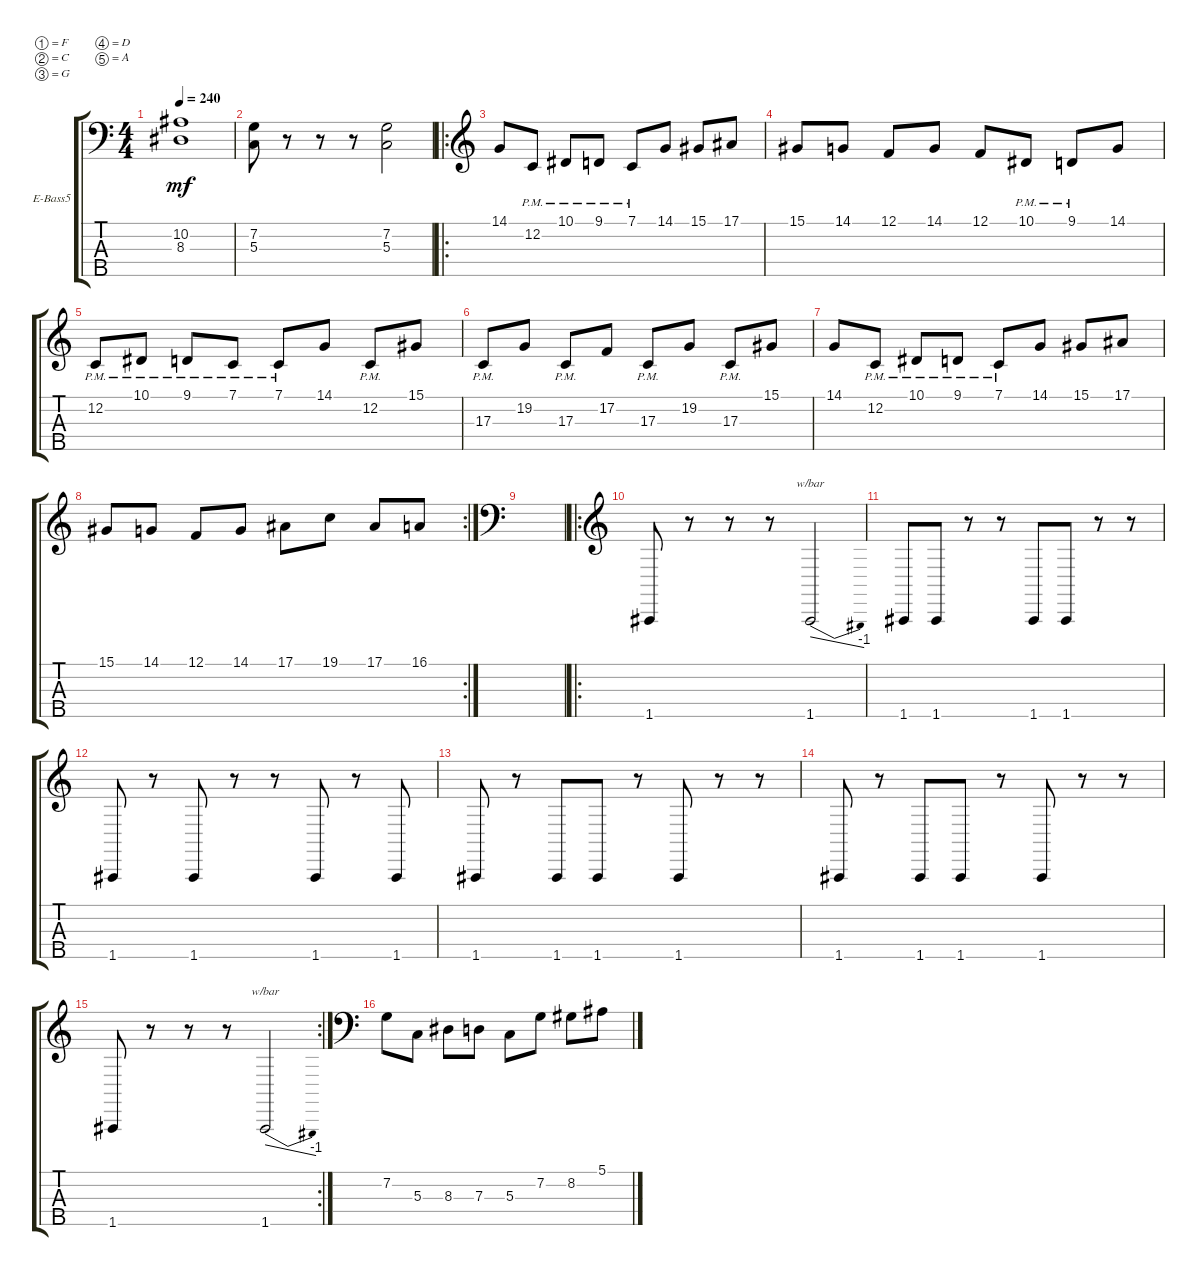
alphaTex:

\defaultSystemsLayout 4
\bracketExtendMode groupsimilarinstruments
\firstSystemTrackNameOrientation horizontal
\otherSystemsTrackNameOrientation horizontal
\track ("Electric Bass" "E-Bass5") {instrument electricbassfinger}
\staff {score tabs}
\tuning (F2 C2 G1 D1 A0)
\ts (4 4)
\tempo 240
\clef f4
\ks c
(8.3 10.2).1{dy mf} |
(5.3 7.2).8 r.8 r.8 r.8 (5.3 7.2).2 |
\ro
\clef g2
14.1.8 12.2{pm}.8 10.1{pm}.8 9.1{pm}.8 7.1{pm}.8 14.1.8 15.1.8 17.1.8 |
15.1.8 14.1.8 12.1.8 14.1.8 12.1.8 10.1{pm}.8 9.1{pm}.8 14.1.8 |
12.2{pm}.8 10.1{pm}.8 9.1{pm}.8 7.1{pm}.8 7.1{pm}.8 14.1.8 12.2{pm}.8 15.1.8 |
17.3{pm}.8 19.2.8 17.3{pm}.8 17.2.8 17.3{pm}.8 19.2.8 17.3{pm}.8 15.1.8 |
14.1.8 12.2{pm}.8 10.1{pm}.8 9.1{pm}.8 7.1{pm}.8 14.1.8 15.1.8 17.1.8 |
\rc 2
15.1.8 14.1.8 12.1.8 14.1.8 17.1.8 19.1.8 17.1.8 16.1.8 |
\clef f4
|
\ro
\clef g2
1.5.8 r.8 r.8 r.8 1.5.2{tbe (dive default 0 0 45 -4)} |
1.5.8 1.5.8 r.8 r.8 1.5.8 1.5.8 r.8 r.8 |
1.5.8 r.8 1.5.8 r.8 r.8 1.5.8 r.8 1.5.8 |
1.5.8 r.8 1.5.8 1.5.8 r.8 1.5.8 r.8 r.8 |
1.5.8 r.8 1.5.8 1.5.8 r.8 1.5.8 r.8 r.8 |
\rc 2
1.5.8 r.8 r.8 r.8 1.5.2{tbe (dive default 0 0 45 -4)} |
\clef f4
7.2.8 5.3.8 8.3.8 7.3.8 5.3.8 7.2.8 8.2.8 5.1.8
